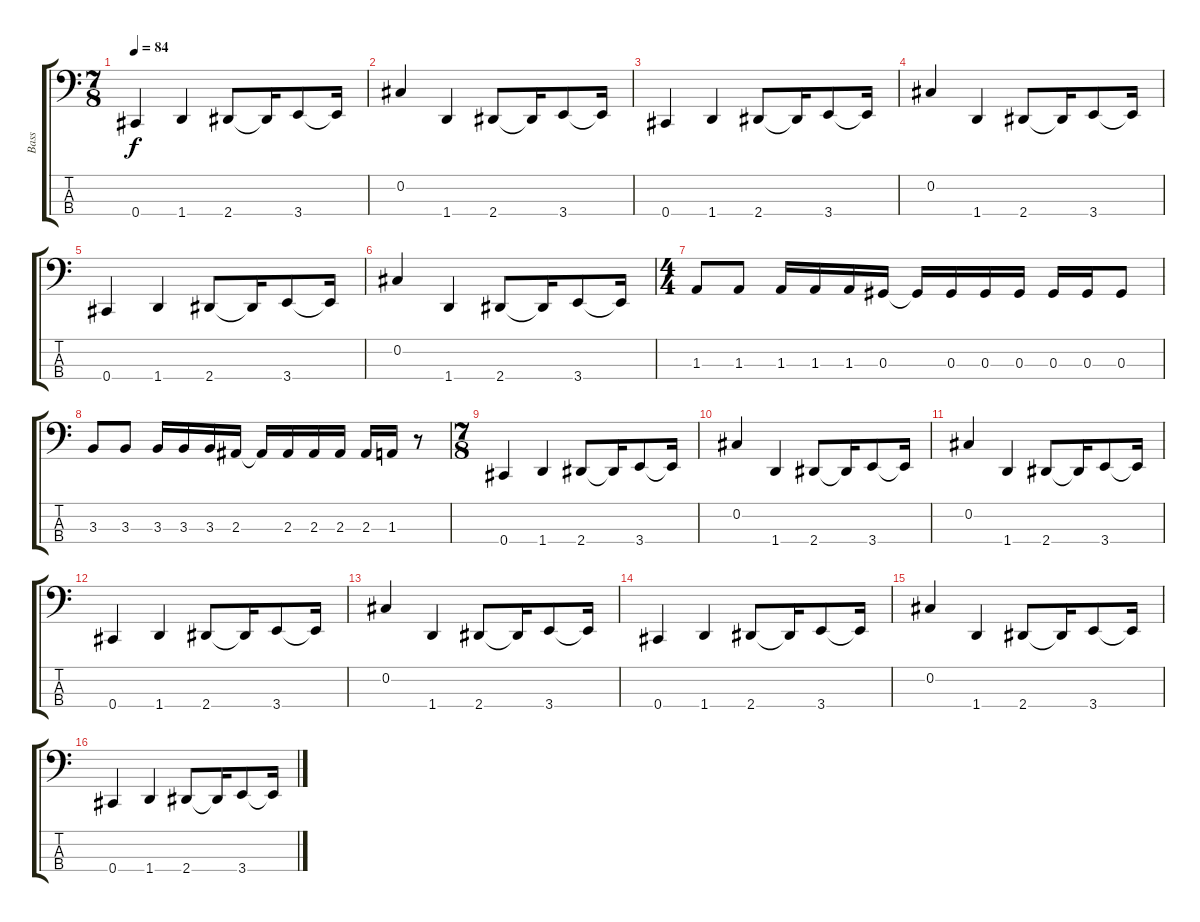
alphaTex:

\track ("Bass" "Bass") {instrument electricbasspick}
\staff {score tabs}
\tuning (Gb2 Db2 Ab1 Db1) {hide}
\ts (7 8)
\tempo 84
\clef f4
\ks c
0.4.4{dy f} 1.4.4 2.4.8 2.4{t}.16 3.4.8 3.4{t}.16 |
0.2.4 1.4.4 2.4.8 2.4{t}.16 3.4.8 3.4{t}.16 |
0.4.4 1.4.4 2.4.8 2.4{t}.16 3.4.8 3.4{t}.16 |
0.2.4 1.4.4 2.4.8 2.4{t}.16 3.4.8 3.4{t}.16 |
0.4.4 1.4.4 2.4.8 2.4{t}.16 3.4.8 3.4{t}.16 |
0.2.4 1.4.4 2.4.8 2.4{t}.16 3.4.8 3.4{t}.16 |
\ts (4 4)
1.3.8 1.3.8 1.3.16 1.3.16 1.3.16 0.3.16 0.3{t}.16 0.3.16 0.3.16 0.3.16 0.3.16 0.3.16 0.3.8 |
3.3.8 3.3.8 3.3.16 3.3.16 3.3.16 2.3.16 2.3{t}.16 2.3.16 2.3.16 2.3.16 2.3.16 1.3.16 r.8 |
\ts (7 8)
0.4.4 1.4.4 2.4.8 2.4{t}.16 3.4.8 3.4{t}.16 |
0.2.4 1.4.4 2.4.8 2.4{t}.16 3.4.8 3.4{t}.16 |
0.2.4 1.4.4 2.4.8 2.4{t}.16 3.4.8 3.4{t}.16 |
0.4.4 1.4.4 2.4.8 2.4{t}.16 3.4.8 3.4{t}.16 |
0.2.4 1.4.4 2.4.8 2.4{t}.16 3.4.8 3.4{t}.16 |
0.4.4 1.4.4 2.4.8 2.4{t}.16 3.4.8 3.4{t}.16 |
0.2.4 1.4.4 2.4.8 2.4{t}.16 3.4.8 3.4{t}.16 |
0.4.4 1.4.4 2.4.8 2.4{t}.16 3.4.8 3.4{t}.16
